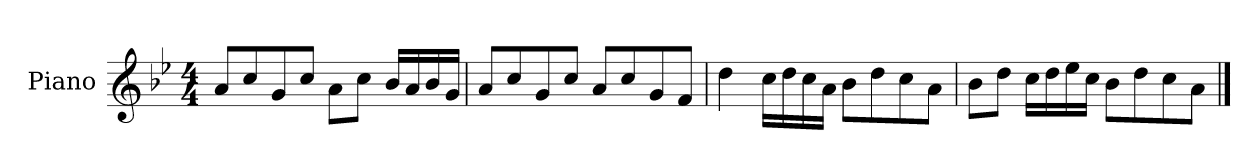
**kern
*part1
*staff1
*I"Piano
*I'P-no
*clefG2
*k[b-e-]
*M4/4
*MM90
=1
8a/L
8cc/
8g/
8cc/J
8a\L
8cc\J
16b-/LL
16a/
16b-/
16g/JJ
=2
8a/L
8cc/
8g/
8cc/J
8a/L
8cc/
8g/
8f/J
=3
4dd\
16cc\LL
16dd\
16cc\
16a\JJ
8b-\L
8dd\
8cc\
8a\J
=4
8b-\L
8dd\J
16cc\LL
16dd\
16ee-\
16cc\JJ
8b-\L
8dd\
8cc\
8a\J
==
*-
